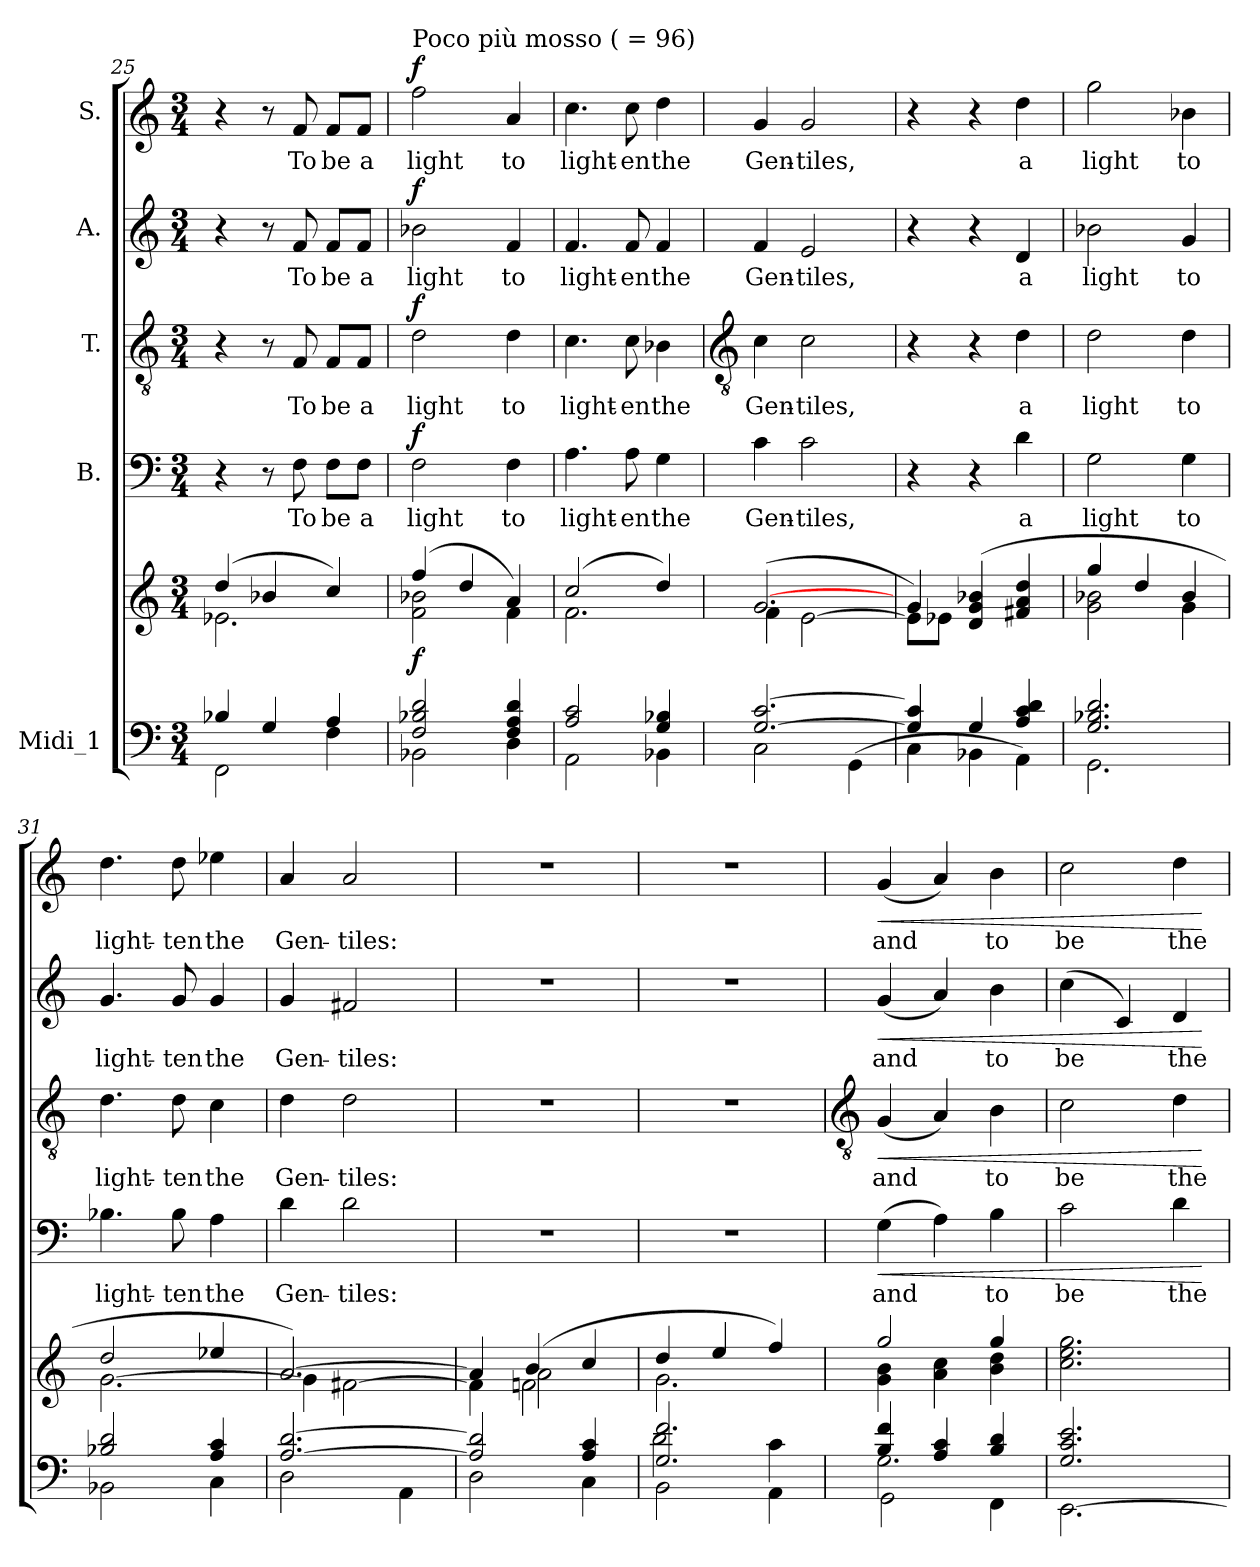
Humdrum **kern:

**kern	**kern	**dynam	**kern	**text	**dynam	**kern	**text	**dynam	**kern	**text	**dynam	**kern	**text	**dynam
*part5	*part5	*part5	*part4	*part4	*part4	*part3	*part3	*part3	*part2	*part2	*part2	*part1	*part1	*part1
*staff6	*staff5	*staff5/6	*staff4	*staff4	*staff4	*staff3	*staff3	*staff3	*staff2	*staff2	*staff2	*staff1	*staff1	*staff1
*I"Midi_1	*	*	*I"B.	*	*	*I"T.	*	*	*I"A.	*	*	*I"S.	*	*
*clefF4	*clefG2	*	*clefF4	*	*	*clefGv2	*	*	*clefG2	*	*	*clefG2	*	*
*k[]	*k[]	*	*k[]	*	*	*k[]	*	*	*k[]	*	*	*k[]	*	*
*C:	*C:	*	*C:	*	*	*C:	*	*	*C:	*	*	*C:	*	*
*M3/4	*M3/4	*	*M3/4	*	*	*M3/4	*	*	*M3/4	*	*	*M3/4	*	*
=25	=25	=25	=25	=25	=25	=25	=25	=25	=25	=25	=25	=25	=25	=25
*^	*^	*	*	*	*	*	*	*	*	*	*	*	*	*
4B-X/	2FF\	(>4dd/	2.e-X\	.	4r	.	.	4r	.	.	4r	.	.	4r	.	.
4G/	.	4b-X/	.	.	8r	.	.	8r	.	.	8r	.	.	8r	.	.
!	!	!	!	!	!	!LO:LY:b	!	!	!LO:LY:b	!	!	!LO:LY:b	!	!	!LO:LY:b	!
.	.	.	.	.	8F	To	.	8F	To	.	8f	To	.	8f	To	.
!	!	!	!	!	!	!LO:LY:b	!	!	!LO:LY:b	!	!	!LO:LY:b	!	!	!LO:LY:b	!
4A/	4F\	4cc/)	.	.	8F\L	be	.	8F/L	be	.	8f/L	be	.	8f/L	be	.
!	!	!	!	!	!	!LO:LY:b	!	!	!LO:LY:b	!	!	!LO:LY:b	!	!	!LO:LY:b	!
.	.	.	.	.	8F\J	a	.	8F/J	a	.	8f/J	a	.	8f/J	a	.
=26	=26	=26	=26	=26	=26	=26	=26	=26	=26	=26	=26	=26	=26	=26	=26	=26
!	!	!	!	!	!	!	!	!	!	!	!	!	!	!LO:TX:a:t=Poco più mosso (   = 96)	!	!
!	!	!	!	!LO:DY:a=2	!	!LO:LY:b	!LO:DY:b	!	!LO:LY:b	!LO:DY:a	!	!LO:LY:b	!LO:DY:a	!	!LO:LY:b	!LO:DY:b
2F/ 2B-X/ 2d/	2BB-X\	(>4ff/	2f\ 2b-X\	f	2F	light	f	2d	light	f	2b-X	light	f	2ff	light	f
.	.	4dd/	.	.	.	.	.	.	.	.	.	.	.	.	.	.
!	!	!	!	!	!	!LO:LY:b	!	!	!LO:LY:b	!	!	!LO:LY:b	!	!	!LO:LY:b	!
4F/ 4A/ 4d/	4D\	4a/)	4f\	.	4F	to	.	4d	to	.	4f	to	.	4a	to	.
=27	=27	=27	=27	=27	=27	=27	=27	=27	=27	=27	=27	=27	=27	=27	=27	=27
!	!	!	!	!	!	!LO:LY:b	!	!	!LO:LY:b	!	!	!LO:LY:b	!	!	!LO:LY:b	!
2A/ 2c/	2AA\	(>2cc/	2.f\	.	4.A	light-	.	4.c	light-	.	4.f	light-	.	4.cc	light-	.
!	!	!	!	!	!	!LO:LY:b	!	!	!LO:LY:b	!	!	!LO:LY:b	!	!	!LO:LY:b	!
.	.	.	.	.	8A	-en	.	8c	-en	.	8f	-en	.	8cc	-en	.
!	!	!	!	!	!	!LO:LY:b	!	!	!LO:LY:b	!	!	!LO:LY:b	!	!	!LO:LY:b	!
4G/ 4B-X/	4BB-X\	4dd/)	.	.	4G	the	.	4B-X	the	.	4f	the	.	4dd	the	.
*v	*v	*	*	*	*	*	*	*	*	*	*	*	*	*	*	*
*	*v	*v	*	*	*	*	*	*	*	*	*	*	*	*	*
!!LO:LB:g=z
=28	=28	=28	=28	=28	=28	=28	=28	=28	=28	=28	=28	=28	=28	=28
*	*	*	*	*	*	*clefGv2	*	*	*	*	*	*	*	*
*^	*^	*	*	*	*	*	*	*	*	*	*	*	*	*
!	!LO:N:vis=1	!	!LO:N:vis=1	!	!	!LO:LY:b	!	!	!LO:LY:b	!	!	!LO:LY:b	!	!	!LO:LY:b	!
*	*^	*	*^	*	*	*	*	*	*	*	*	*	*	*	*	*
[2.G/ [2.c/	2.ryy	2C\	(>[2.g/	2.ryy	4f\	.	4c	Gen-	.	4c	Gen-	.	4f	Gen-	.	4g	Gen-	.
!	!	!	!	!	!	!	!	!LO:LY:b	!	!	!LO:LY:b	!	!	!LO:LY:b	!	!	!LO:LY:b	!
.	.	.	.	.	[2e\	.	2c	-tiles,	.	2c	-tiles,	.	2e	-tiles,	.	2g	-tiles,	.
.	.	(>4GG\	.	.	.	.	.	.	.	.	.	.	.	.	.	.	.	.
=29	=29	=29	=29	=29	=29	=29	=29	=29	=29	=29	=29	=29	=29	=29	=29	=29	=29	=29
!	!LO:N:vis=1	!	!	!LO:N:vis=1	!	!	!	!	!	!	!	!	!	!	!	!	!	!
4G/] 4c/]	2.ryy	4C\	4g/)	2.ryy	8e\L]	.	4r	.	.	4r	.	.	4r	.	.	4r	.	.
.	.	.	.	.	8e-X\J	.	.	.	.	.	.	.	.	.	.	.	.	.
4G/	.	4BB-X\	(>4d/ 4g/ 4b-X/)	.	4ryy	.	4r	.	.	4r	.	.	4r	.	.	4r	.	.
!	!	!	!	!	!	!	!	!LO:LY:b	!	!	!LO:LY:b	!	!	!LO:LY:b	!	!	!LO:LY:b	!
4A/ 4c/ 4d/	.	4AA\)	4f#X/ 4a/ 4dd/	.	4ryy	.	4d	a	.	4d	a	.	4d	a	.	4dd	a	.
=30	=30	=30	=30	=30	=30	=30	=30	=30	=30	=30	=30	=30	=30	=30	=30	=30	=30	=30
!	!LO:N:vis=1	!	!	!LO:N:vis=1	!	!	!	!LO:LY:b	!	!	!LO:LY:b	!	!	!LO:LY:b	!	!	!LO:LY:b	!
2.G/ 2.B-X/ 2.d/	2.ryy	(<2.GG\	4gg/	2.ryy	2g\ 2b-X\	.	2G	light	.	2d	light	.	2b-X	light	.	2gg	light	.
.	.	.	4dd/	.	.	.	.	.	.	.	.	.	.	.	.	.	.	.
!	!	!	!	!	!	!	!	!LO:LY:b	!	!	!LO:LY:b	!	!	!LO:LY:b	!	!	!LO:LY:b	!
.	.	.	4b-/	.	4g\	.	4G	to	.	4d	to	.	4g	to	.	4b-X	to	.
=31	=31	=31	=31	=31	=31	=31	=31	=31	=31	=31	=31	=31	=31	=31	=31	=31	=31	=31
!	!LO:N:vis=1	!	!	!LO:N:vis=1	!	!	!	!LO:LY:b	!	!	!LO:LY:b	!	!	!LO:LY:b	!	!	!LO:LY:b	!
2B-X/ 2d/	2.ryy	2BB-X\	2dd/	2.ryy	[2.g\	.	4.B-X	light-	.	4.d	light-	.	4.g	light-	.	4.dd	light-	.
!	!	!	!	!	!	!	!	!LO:LY:b	!	!	!LO:LY:b	!	!	!LO:LY:b	!	!	!LO:LY:b	!
.	.	.	.	.	.	.	8B-	-ten	.	8d	-ten	.	8g	-ten	.	8dd	-ten	.
!	!	!	!	!	!	!	!	!LO:LY:b	!	!	!LO:LY:b	!	!	!LO:LY:b	!	!	!LO:LY:b	!
4A/ 4c/	.	4C\	4ee-X/	.	.	.	4A	the	.	4c	the	.	4g	the	.	4ee-X	the	.
=32	=32	=32	=32	=32	=32	=32	=32	=32	=32	=32	=32	=32	=32	=32	=32	=32	=32	=32
!	!LO:N:vis=1	!	!	!LO:N:vis=1	!	!	!	!LO:LY:b	!	!	!LO:LY:b	!	!	!LO:LY:b	!	!	!LO:LY:b	!
[2.A/ [2.d/	2.ryy	2D\	[2.a/)	2.ryy	4g\]	.	4d	Gen-	.	4d	Gen-	.	4g	Gen-	.	4a	Gen-	.
!	!	!	!	!	!	!	!	!LO:LY:b	!	!	!LO:LY:b	!	!	!LO:LY:b	!	!	!LO:LY:b	!
.	.	.	.	.	[2f#X\	.	2d	-tiles:	.	2d	-tiles:	.	2f#X	-tiles:	.	2a	-tiles:	.
.	.	4AA\	.	.	.	.	.	.	.	.	.	.	.	.	.	.	.	.
=33	=33	=33	=33	=33	=33	=33	=33	=33	=33	=33	=33	=33	=33	=33	=33	=33	=33	=33
!	!LO:N:vis=1	!	!	!	!	!	!LO:N:vis=1	!	!	!LO:N:vis=1	!	!	!LO:N:vis=1	!	!	!LO:N:vis=1	!	!
2A/] 2d/]	2.ryy	2D\	4a/]	4ryy	4f#\]	.	2.r	.	.	2.r	.	.	2.r	.	.	2.r	.	.
.	.	.	(>4b/	2a\	2fn\	.	.	.	.	.	.	.	.	.	.	.	.	.
4A/ 4c/	.	4C\	4cc/	.	.	.	.	.	.	.	.	.	.	.	.	.	.	.
*	*	*	*	*v	*v	*	*	*	*	*	*	*	*	*	*	*	*	*
=34	=34	=34	=34	=34	=34	=34	=34	=34	=34	=34	=34	=34	=34	=34	=34	=34	=34
!	!	!	!	!	!	!LO:N:vis=1	!	!	!LO:N:vis=1	!	!	!LO:N:vis=1	!	!	!LO:N:vis=1	!	!
2.G/ 2.f/	2d\	2BB\	4dd/	2.g\	.	2.r	.	.	2.r	.	.	2.r	.	.	2.r	.	.
.	.	.	4ee/	.	.	.	.	.	.	.	.	.	.	.	.	.	.
.	4c\	4AA\	4ff/)	.	.	.	.	.	.	.	.	.	.	.	.	.	.
!!LO:LB:g=z
=35	=35	=35	=35	=35	=35	=35	=35	=35	=35	=35	=35	=35	=35	=35	=35	=35	=35
*	*	*	*	*	*	*	*	*	*clefGv2	*	*	*	*	*	*	*	*
!	!	!	!	!	!	!	!LO:LY:b	!LO:HP:b	!	!LO:LY:b	!LO:HP:b	!	!LO:LY:b	!LO:HP:b	!	!LO:LY:b	!LO:HP:b
4B/ 4f/	2.G\	2GG\	2gg/	4g\ 4b\	.	(>4G	and	<	(<4G	and	<	(<4g	and	<	(<4g	and	<
4A/ 4c/	.	.	.	4a\ 4cc\	.	4A)	.	.	4A)	.	.	4a)	.	.	4a)	.	.
!	!	!	!	!	!	!	!LO:LY:b	!	!	!LO:LY:b	!	!	!LO:LY:b	!	!	!LO:LY:b	!
4B/ 4d/	.	4FF\	4gg/	4b\ 4dd\	.	4B	to	.	4B	to	.	4b	to	.	4b	to	.
=36	=36	=36	=36	=36	=36	=36	=36	=36	=36	=36	=36	=36	=36	=36	=36	=36	=36
!	!LO:N:vis=1	!	!LO:N:vis=1	!	!	!	!LO:LY:b	!	!	!LO:LY:b	!	!	!LO:LY:b	!	!	!LO:LY:b	!
2.G/ 2.c/ 2.e/	2.ryy	[2.EE\	2.ryy	2.cc\ 2.ee\ 2.gg\	.	2c	be	.	2c	be	.	(4cc	be	.	2cc	be	.
.	.	.	.	.	.	.	.	.	.	.	.	4c)	.	.	.	.	.
!	!	!	!	!	!	!	!LO:LY:b	!	!	!LO:LY:b	!	!	!LO:LY:b	!	!	!LO:LY:b	!
.	.	.	.	.	.	4d	the	.	4d	the	.	4d	the	.	4dd	the	.
*v	*v	*v	*	*	*	*	*	*	*	*	*	*	*	*	*	*	*
*	*v	*v	*	*	*	*	*	*	*	*	*	*	*	*	*
.	.	.	.	.	[	.	.	[	.	.	[	.	.	[
=	=	=	=	=	=	=	=	=	=	=	=	=	=	=
*-	*-	*-	*-	*-	*-	*-	*-	*-	*-	*-	*-	*-	*-	*-
